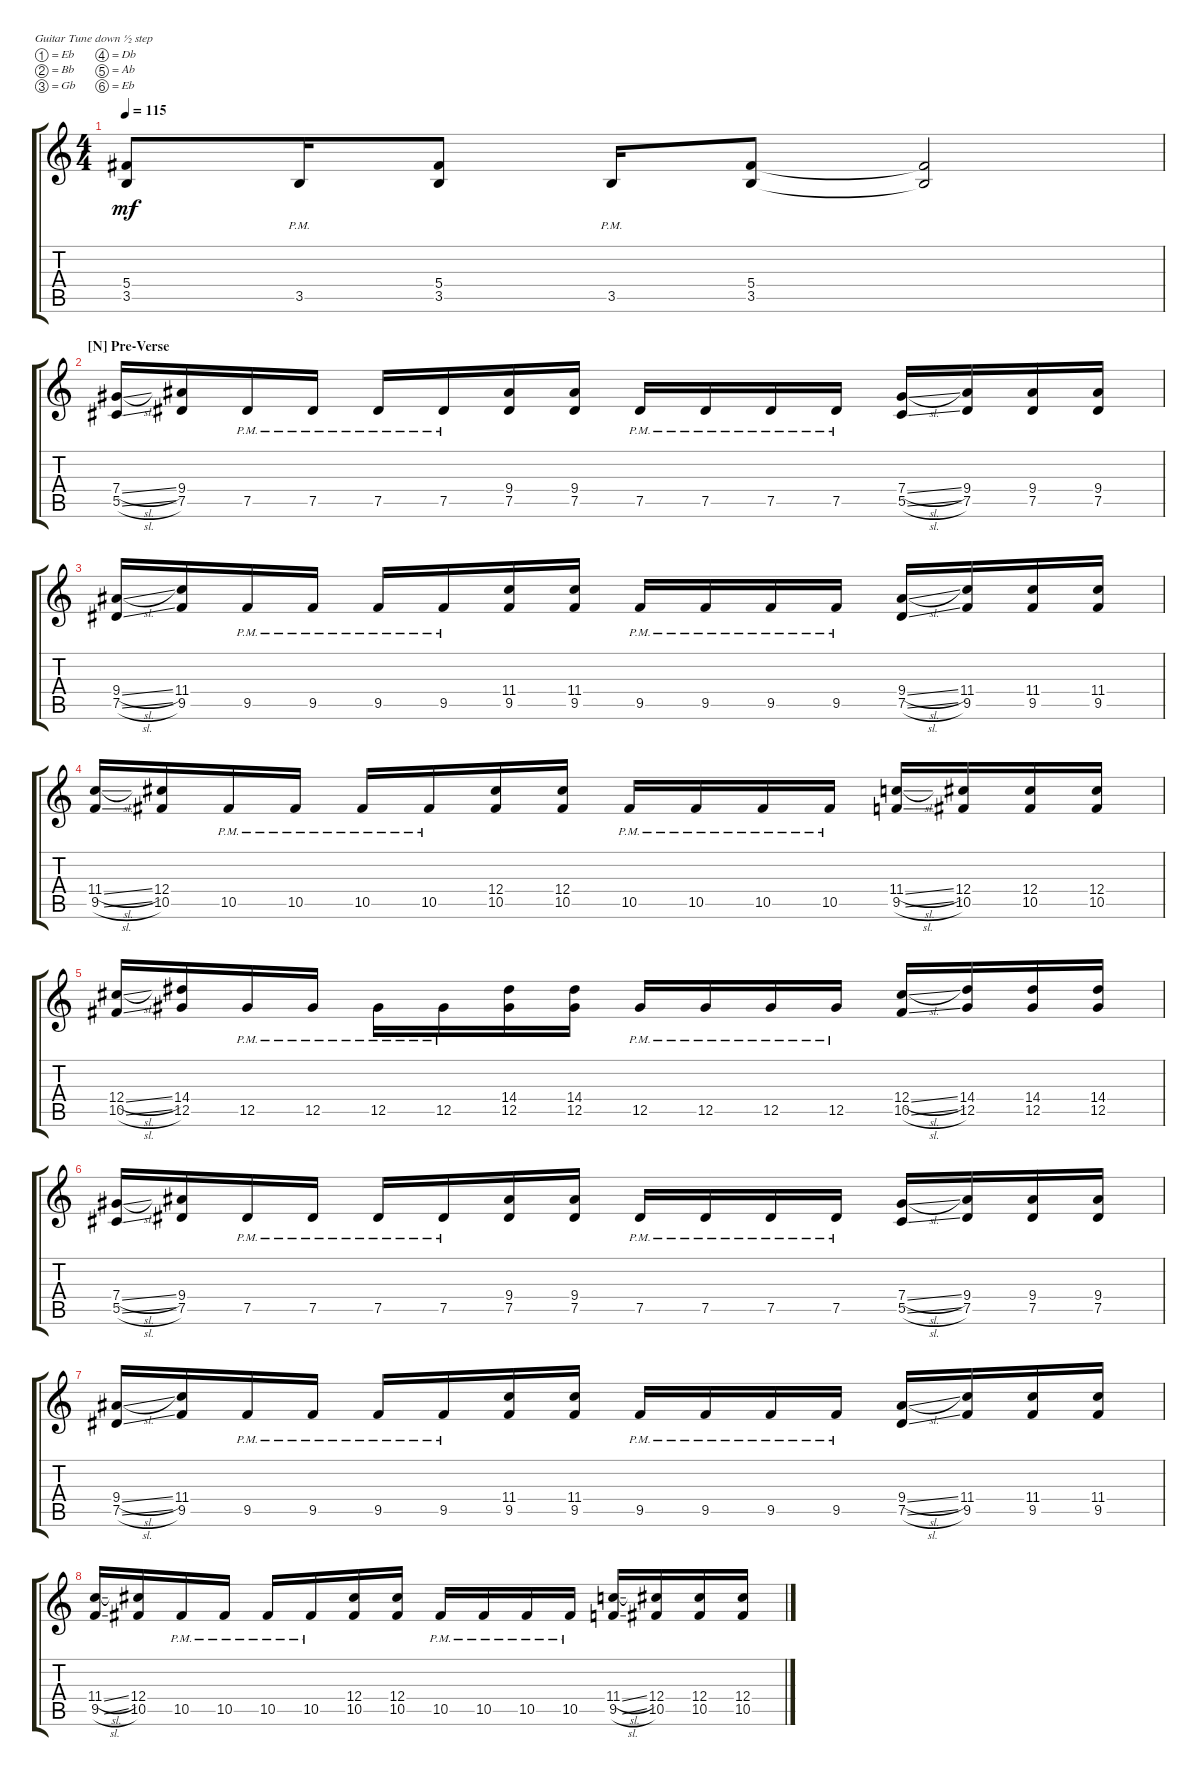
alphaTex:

\defaultSystemsLayout 4
\bracketExtendMode groupsimilarinstruments
\singleTrackTrackNamePolicy hidden
\multiTrackTrackNamePolicy hidden
\firstSystemTrackNameOrientation horizontal
\otherSystemsTrackNameOrientation horizontal
\track ("Vladimir Kholstinin" "E-Gt") {instrument distortionguitar}
\staff {score tabs}
\tuning (Eb4 Bb3 Gb3 Db3 Ab2 Eb2)
\ts (4 4)
\tempo 115
\clef g2
\scale
1.03909
\ks c
(3.5 5.4).8{dy mf} 3.5{pm}.16 (3.5 5.4).8 3.5{pm}.16 (3.5 5.4).8 (5.4{t} 3.5{t}).2 |
\section ("N" "Pre-Verse")
\scale
0.960908 (5.5{sl} 7.4{sl}).16 (7.5 9.4).16 7.5{pm}.16 7.5{pm}.16 7.5{pm}.16 7.5{pm}.16 (7.5 9.4).16 (7.5 9.4).16 7.5{pm}.16 7.5{pm}.16 7.5{pm}.16 7.5{pm}.16 (5.5{sl} 7.4{sl}).16 (9.4 7.5).16 (7.5 9.4).16 (7.5 9.4).16 |
\scale
1.03909 (7.5{sl} 9.4{sl}).16 (9.5 11.4).16 9.5{pm}.16 9.5{pm}.16 9.5{pm}.16 9.5{pm}.16 (9.5 11.4).16 (11.4 9.5).16 9.5{pm}.16 9.5{pm}.16 9.5{pm}.16 9.5{pm}.16 (7.5{sl} 9.4{sl}).16 (9.5 11.4).16 (9.5 11.4).16 (9.5 11.4).16 |
\scale
0.960908 (9.5{sl} 11.4{sl}).16 (10.5 12.4).16 10.5{pm}.16 10.5{pm}.16 10.5{pm}.16 10.5{pm}.16 (10.5 12.4).16 (10.5 12.4).16 10.5{pm}.16 10.5{pm}.16 10.5{pm}.16 10.5{pm}.16 (9.5{sl} 11.4{sl}).16 (10.5 12.4).16 (10.5 12.4).16 (10.5 12.4).16 |
\scale
1.03909 (10.5{sl} 12.4{sl}).16 (12.5 14.4).16 12.5{pm}.16 12.5{pm}.16 12.5{pm}.16 12.5{pm}.16 (12.5 14.4).16 (12.5 14.4).16 12.5{pm}.16 12.5{pm}.16 12.5{pm}.16 12.5{pm}.16 (10.5{sl} 12.4{sl}).16 (12.5 14.4).16 (12.5 14.4).16 (12.5 14.4).16 |
\scale
0.960908 (5.5{sl} 7.4{sl}).16 (7.5 9.4).16 7.5{pm}.16 7.5{pm}.16 7.5{pm}.16 7.5{pm}.16 (7.5 9.4).16 (7.5 9.4).16 7.5{pm}.16 7.5{pm}.16 7.5{pm}.16 7.5{pm}.16 (5.5{sl} 7.4{sl}).16 (9.4 7.5).16 (7.5 9.4).16 (7.5 9.4).16 |
\scale
1.03909 (7.5{sl} 9.4{sl}).16 (9.5 11.4).16 9.5{pm}.16 9.5{pm}.16 9.5{pm}.16 9.5{pm}.16 (9.5 11.4).16 (11.4 9.5).16 9.5{pm}.16 9.5{pm}.16 9.5{pm}.16 9.5{pm}.16 (7.5{sl} 9.4{sl}).16 (9.5 11.4).16 (9.5 11.4).16 (9.5 11.4).16 |
\scale
0.960908 (9.5{sl} 11.4{sl}).16 (10.5 12.4).16 10.5{pm}.16 10.5{pm}.16 10.5{pm}.16 10.5{pm}.16 (10.5 12.4).16 (10.5 12.4).16 10.5{pm}.16 10.5{pm}.16 10.5{pm}.16 10.5{pm}.16 (9.5{sl} 11.4{sl}).16 (10.5 12.4).16 (10.5 12.4).16 (10.5 12.4).16
